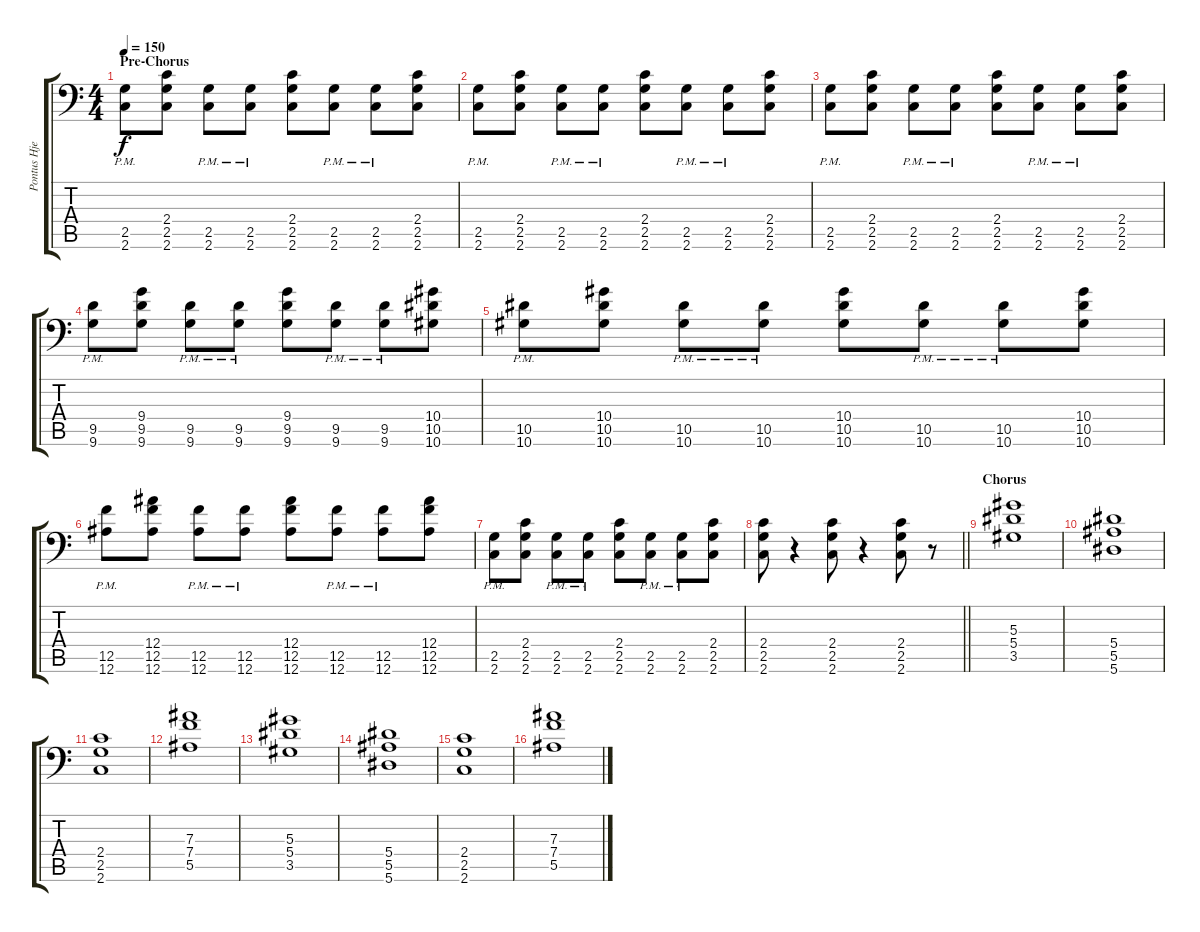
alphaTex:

\track ("Pontus Hjelm" "Pontus Hje") {instrument distortionguitar}
\staff {score tabs}
\tuning (C4 G3 Eb3 Bb2 F2 Bb1) {hide}
\ts (4 4)
\section ("" "Pre-Chorus")
\tempo 150
\clef f4
\ks c
(2.5{pm} 2.6{pm}).8{dy f} (2.4 2.5 2.6).8 (2.5{pm} 2.6{pm}).8 (2.5{pm} 2.6{pm}).8 (2.4 2.5 2.6).8 (2.5{pm} 2.6{pm}).8 (2.5{pm} 2.6{pm}).8 (2.4 2.5 2.6).8 |
(2.5{pm} 2.6{pm}).8 (2.4 2.5 2.6).8 (2.5{pm} 2.6{pm}).8 (2.5{pm} 2.6{pm}).8 (2.4 2.5 2.6).8 (2.5{pm} 2.6{pm}).8 (2.5{pm} 2.6{pm}).8 (2.4 2.5 2.6).8 |
(2.5{pm} 2.6{pm}).8 (2.4 2.5 2.6).8 (2.5{pm} 2.6{pm}).8 (2.5{pm} 2.6{pm}).8 (2.4 2.5 2.6).8 (2.5{pm} 2.6{pm}).8 (2.5{pm} 2.6{pm}).8 (2.4 2.5 2.6).8 |
(9.5{pm} 9.6{pm}).8 (9.4 9.5 9.6).8 (9.5{pm} 9.6{pm}).8 (9.5{pm} 9.6{pm}).8 (9.4 9.5 9.6).8 (9.5{pm} 9.6{pm}).8 (9.5{pm} 9.6{pm}).8 (10.4 10.5 10.6).8 |
(10.5{pm} 10.6{pm}).8 (10.4 10.5 10.6).8 (10.5{pm} 10.6{pm}).8 (10.5{pm} 10.6{pm}).8 (10.4 10.5 10.6).8 (10.5{pm} 10.6{pm}).8 (10.5{pm} 10.6{pm}).8 (10.4 10.5 10.6).8 |
(12.5{pm} 12.6{pm}).8 (12.4 12.5 12.6).8 (12.5{pm} 12.6{pm}).8 (12.5{pm} 12.6{pm}).8 (12.4 12.5 12.6).8 (12.5{pm} 12.6{pm}).8 (12.5{pm} 12.6{pm}).8 (12.4 12.5 12.6).8 |
(2.5{pm} 2.6{pm}).8 (2.4 2.5 2.6).8 (2.5{pm} 2.6{pm}).8 (2.5{pm} 2.6{pm}).8 (2.4 2.5 2.6).8 (2.5{pm} 2.6{pm}).8 (2.5{pm} 2.6{pm}).8 (2.4 2.5 2.6).8 |
\barLineRight lightlight
(2.4 2.5 2.6).8 r.4 (2.4 2.5 2.6).8 r.4 (2.4 2.5 2.6).8 r.8 |
\section ("" "Chorus")
(5.3 5.4 3.5).1 |
(5.4 5.5 5.6).1 |
(2.4 2.5 2.6).1 |
(7.3 7.4 5.5).1 |
(5.3 5.4 3.5).1 |
(5.4 5.5 5.6).1 |
(2.4 2.5 2.6).1 |
(7.3 7.4 5.5).1
